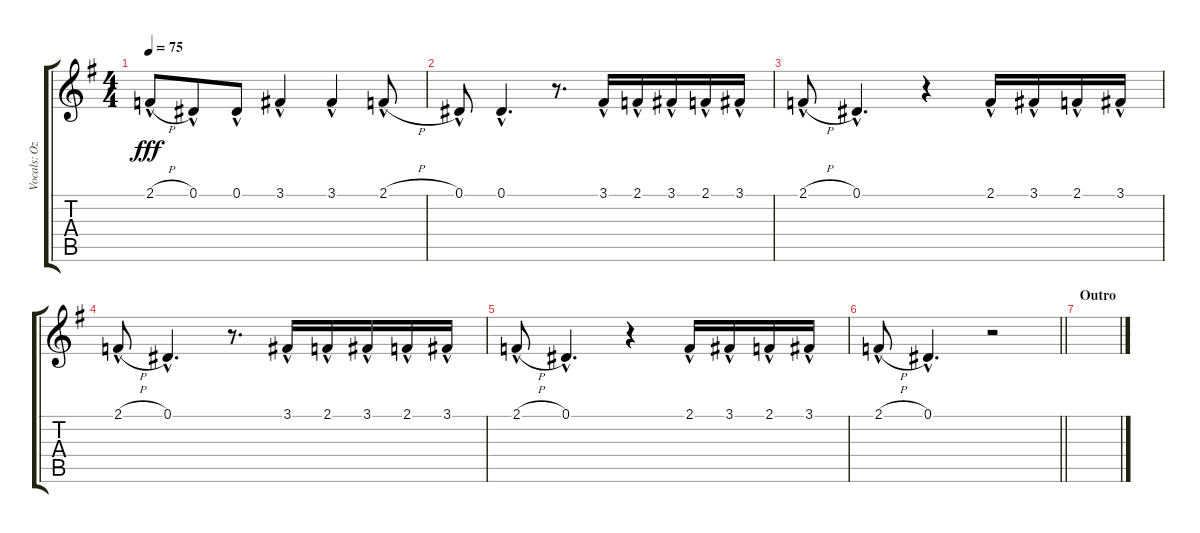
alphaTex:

\track ("Vocals: Ozzy" "Vocals: Oz") {instrument lead2sawtooth}
\staff {score tabs}
\tuning (Eb4 Bb3 Gb3 Db3 Ab2 Eb2) {hide}
\ts (4 4)
\tempo 75
\clef g2
\ks g
2.1{h hac}.8{dy fff} 0.1{hac}.8{beam merge} 0.1{hac}.8 3.1{hac}.4 3.1{hac}.4 2.1{h hac}.8 |
0.1{hac}.8 0.1{hac}.4{d} r.8{d} 3.1{hac}.16{beam merge} 2.1{hac}.16 3.1{hac}.16 2.1{hac}.16 3.1{hac}.16 |
2.1{h hac}.8 0.1{hac}.4{d} r.4 2.1{hac}.16 3.1{hac}.16 2.1{hac}.16 3.1{hac}.16 |
2.1{h hac}.8 0.1{hac}.4{d} r.8{d} 3.1{hac}.16{beam merge} 2.1{hac}.16 3.1{hac}.16 2.1{hac}.16 3.1{hac}.16 |
2.1{h hac}.8 0.1{hac}.4{d} r.4 2.1{hac}.16 3.1{hac}.16 2.1{hac}.16 3.1{hac}.16 |
\barLineRight lightlight
2.1{h hac}.8 0.1{hac}.4{d} r.2 |
\section ("" "Outro")
